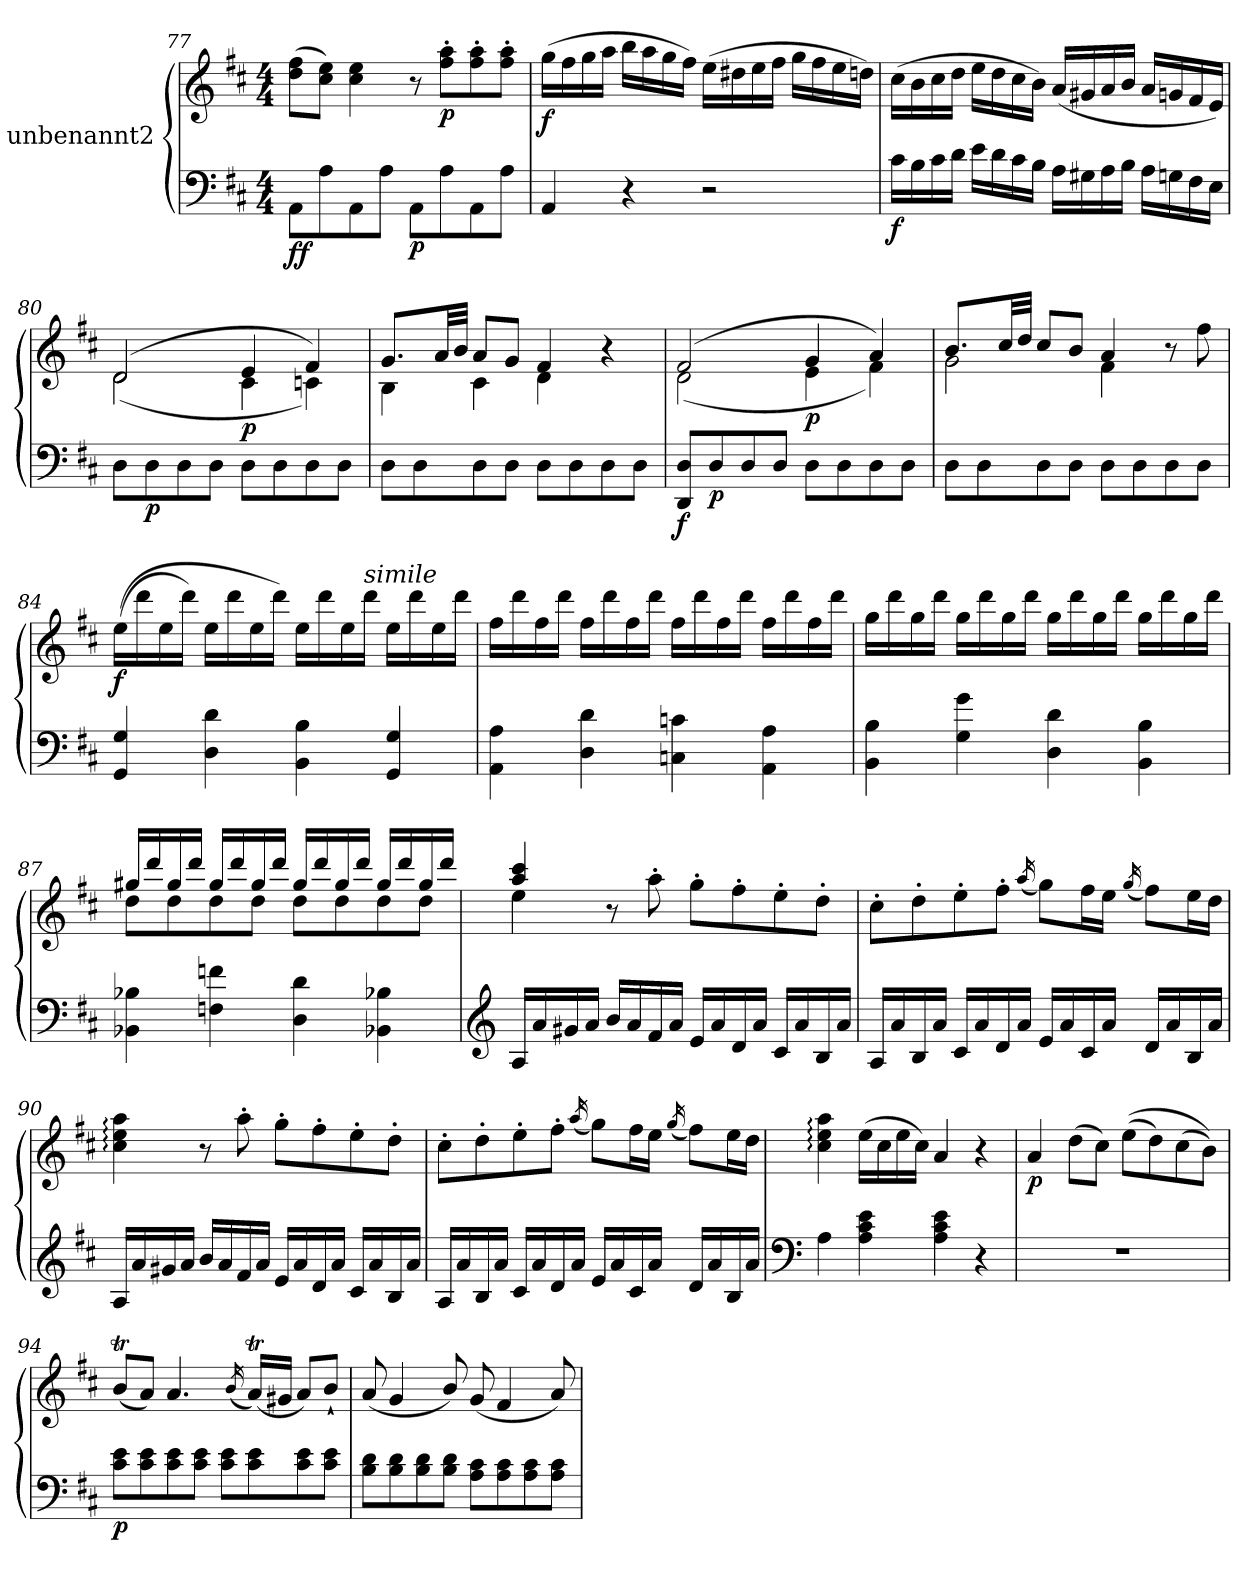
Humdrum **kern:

**kern	**kern	**dynam
*part1	*part1	*part1
*staff2	*staff1	*staff1/2
*I"unbenannt2	*	*
*clefF4	*clefG2	*
*k[f#c#]	*k[f#c#]	*
*M4/4	*M4/4	*
=77	=77	=77
!	!	!LO:DY:b=2
!	!	!LO:DY:n=1:b
8AA\L	(>8dd\ 8ff#\L	f f
8A\	8cc#\ 8ee\J)	.
8AA\	4cc#\ 4ee\	.
8A\J	.	.
!	!	!LO:DY:n=2:b=2
8AA\L	8r	p
!	!	!LO:DY:n=3:b
8A\	8ff#\' 8aa\'L	p
8AA\	8ff#\' 8aa\'	.
8A\J	8ff#\' 8aa\'J	.
=78	=78	=78
!	!	!LO:DY:b
4AA/	(>16gg\LL	f
.	16ff#\	.
.	16gg\	.
.	16aa\JJ	.
4r	16bb\LL	.
.	16aa\	.
.	16gg\	.
.	16ff#\JJ)	.
2r	(>16ee\LL	.
.	16dd#X\	.
.	16ee\	.
.	16ff#\JJ	.
.	16gg\LL	.
.	16ff#\	.
.	16ee\	.
.	16ddn\JJ)	.
=79	=79	=79
!	!	!LO:DY:b=2
16c#\LL	(>16cc#\LL	f
16B\	16b\	.
16c#\	16cc#\	.
16d\JJ	16dd\JJ	.
16e\LL	16ee\LL	.
16d\	16dd\	.
16c#\	16cc#\	.
16B\JJ	16b\JJ)	.
16A\LL	(<16a/LL	.
16G#X\	16g#X/	.
16A\	16a/	.
16B\JJ	16b/JJ	.
16A\LL	16a/LL	.
16Gn\	16gn/	.
16F#\	16f#/	.
16E\JJ	16e/JJ)	.
=80	=80	=80
*	*^	*
8D\L	(>2d/	(<2d\	.
!	!	!	!LO:DY:b=2
8D\	.	.	p
8D\	.	.	.
8D\J	.	.	.
!	!	!	!LO:DY:a=2
8D\L	4e/	4c#\	p
8D\	.	.	.
8D\	4f#/)	4cn\)	.
8D\J	.	.	.
=81	=81	=81	=81
8D\L	8.g/L	4B\	.
8D\	.	.	.
.	32a/LL	.	.
.	32b/JJJ	.	.
8D\	8a/L	4c#\	.
8D\J	8g/J	.	.
8D\L	4f#/	4d\	.
8D\	.	.	.
8D\	4r	4ryy	.
8D\J	.	.	.
=82	=82	=82	=82
!	!	!	!LO:DY:b=2
8DD/ 8D/L	(>2f#/	(<2d\	f
!	!	!	!LO:DY:b=2
8D/	.	.	p
8D/	.	.	.
8D/J	.	.	.
!	!	!	!LO:DY:b
8D\L	4g/	4e\	p
8D\	.	.	.
8D\	4a/)	4f#\)	.
8D\J	.	.	.
=83	=83	=83	=83
8D\L	8.b/L	2g\	.
8D\	.	.	.
.	32cc#/LL	.	.
.	32dd/JJJ	.	.
8D\	8cc#/L	.	.
8D\J	8b/J	.	.
8D\L	4a/	4f#\	.
8D\	.	.	.
8D\	8r	4ryy	.
8D\J	8ff#\	.	.
*	*v	*v	*
=84	=84	=84
!	!	!LO:DY:b
4GG/ 4G/	(>(>16ee\LL	f
.	16ddd\	.
.	16ee\	.
.	16ddd\JJ)	.
4D\ 4d\	16ee\LL	.
.	16ddd\	.
.	16ee\	.
.	16ddd\JJ)	.
4BB\ 4B\	16ee\LL	.
.	16ddd\	.
.	16ee\	.
!	!LO:TX:a:i:t=simile	!
.	16ddd\JJ	.
4GG/ 4G/	16ee\LL	.
.	16ddd\	.
.	16ee\	.
.	16ddd\JJ	.
=85	=85	=85
4AA\ 4A\	16ff#\LL	.
.	16ddd\	.
.	16ff#\	.
.	16ddd\JJ	.
4D\ 4d\	16ff#\LL	.
.	16ddd\	.
.	16ff#\	.
.	16ddd\JJ	.
4Cn\ 4cn\	16ff#\LL	.
.	16ddd\	.
.	16ff#\	.
.	16ddd\JJ	.
4AA\ 4A\	16ff#\LL	.
.	16ddd\	.
.	16ff#\	.
.	16ddd\JJ	.
=86	=86	=86
4BB\ 4B\	16gg\LL	.
.	16ddd\	.
.	16gg\	.
.	16ddd\JJ	.
4G\ 4g\	16gg\LL	.
.	16ddd\	.
.	16gg\	.
.	16ddd\JJ	.
4D\ 4d\	16gg\LL	.
.	16ddd\	.
.	16gg\	.
.	16ddd\JJ	.
4BB\ 4B\	16gg\LL	.
.	16ddd\	.
.	16gg\	.
.	16ddd\JJ	.
=87	=87	=87
*	*^	*
4BB-X\ 4B-X\	16gg#X/LL	8dd\L	.
.	16ddd/	.	.
.	16gg#/	8dd\	.
.	16ddd/JJ	.	.
4Fn\ 4fn\	16gg#/LL	8dd\	.
.	16ddd/	.	.
.	16gg#/	8dd\J	.
.	16ddd/JJ	.	.
4D\ 4d\	16gg#/LL	8dd\L	.
.	16ddd/	.	.
.	16gg#/	8dd\	.
.	16ddd/JJ	.	.
4BB-X\ 4B-X\	16gg#/LL	8dd\	.
.	16ddd/	.	.
.	16gg#/	8dd\J	.
.	16ddd/JJ	.	.
=88	=88	=88	=88
*clefG2	*	*	*
16A/LL	4aa/ 4ccc#/	4ee\	.
16a/	.	.	.
16g#X/	.	.	.
16a/JJ	.	.	.
16b/LL	8r	2.ryy	.
16a/	.	.	.
16f#/	8aa'\	.	.
16a/JJ	.	.	.
16e/LL	8gg'\L	.	.
16a/	.	.	.
16d/	8ff#'\	.	.
16a/JJ	.	.	.
16c#/LL	8ee'\	.	.
16a/	.	.	.
16B/	8dd'\J	.	.
16a/JJ	.	.	.
*	*v	*v	*
=89	=89	=89
16A/LL	8cc#'\L	.
16a/	.	.
16B/	8dd'\	.
16a/JJ	.	.
16c#/LL	8ee'\	.
16a/	.	.
16d/	8ff#'\J	.
16a/JJ	.	.
.	(<16qaa/	.
16e/LL	8gg\L)	.
16a/	.	.
16c#/	16ff#\L	.
16a/JJ	16ee\JJ	.
.	(<16qgg/	.
16d/LL	8ff#\L)	.
16a/	.	.
16B/	16ee\L	.
16a/JJ	16dd\JJ	.
=90	=90	=90
16A/LL	4cc#\: 4ee\: 4aa\:	.
16a/	.	.
16g#X/	.	.
16a/JJ	.	.
16b/LL	8r	.
16a/	.	.
16f#/	8aa'\	.
16a/JJ	.	.
16e/LL	8gg'\L	.
16a/	.	.
16d/	8ff#'\	.
16a/JJ	.	.
16c#/LL	8ee'\	.
16a/	.	.
16B/	8dd'\J	.
16a/JJ	.	.
=91	=91	=91
16A/LL	8cc#'\L	.
16a/	.	.
16B/	8dd'\	.
16a/JJ	.	.
16c#/LL	8ee'\	.
16a/	.	.
16d/	8ff#'\J	.
16a/JJ	.	.
.	(<16qaa/	.
16e/LL	8gg\L)	.
16a/	.	.
16c#/	16ff#\L	.
16a/JJ	16ee\JJ	.
.	(<16qgg/	.
16d/LL	8ff#\L)	.
16a/	.	.
16B/	16ee\L	.
16a/JJ	16dd\JJ	.
=92	=92	=92
*clefF4	*	*
4A\	4cc#\: 4ee\: 4aa\:	.
4A\ 4c#\ 4e\	(>16ee\LL	.
.	16cc#\	.
.	16ee\	.
.	16cc#\JJ)	.
4A\ 4c#\ 4e\	4a/	.
4r	4r	.
=93	=93	=93
!	!	!LO:DY:b
1r	4a/	p
.	(>8dd\L	.
.	8cc#\J)	.
.	(>(>8ee\L	.
.	8dd\)	.
.	(>8cc#\	.
.	8b\J))	.
=94	=94	=94
!	!	!LO:DY:b=2
8c#\ 8e\L	(<8bT/L	p
8c#\ 8e\	8a/J)	.
8c#\ 8e\	4.a/	.
8c#\ 8e\J	.	.
8c#\ 8e\L	.	.
.	(<16qb/	.
8c#\ 8e\	(<16aT/LL)	.
.	16g#X/JJ	.
8c#\ 8e\	8a/L)	.
8c#\ 8e\J	8b`/J	.
=95	=95	=95
8B\ 8d\L	(<8a/	.
8B\ 8d\	4g/	.
8B\ 8d\	.	.
8B\ 8d\J	8b/)	.
8A\ 8c#\L	(<8g/	.
8A\ 8c#\	4f#/	.
8A\ 8c#\	.	.
8A\ 8c#\J	8a/)	.
=	=	=
*-	*-	*-
